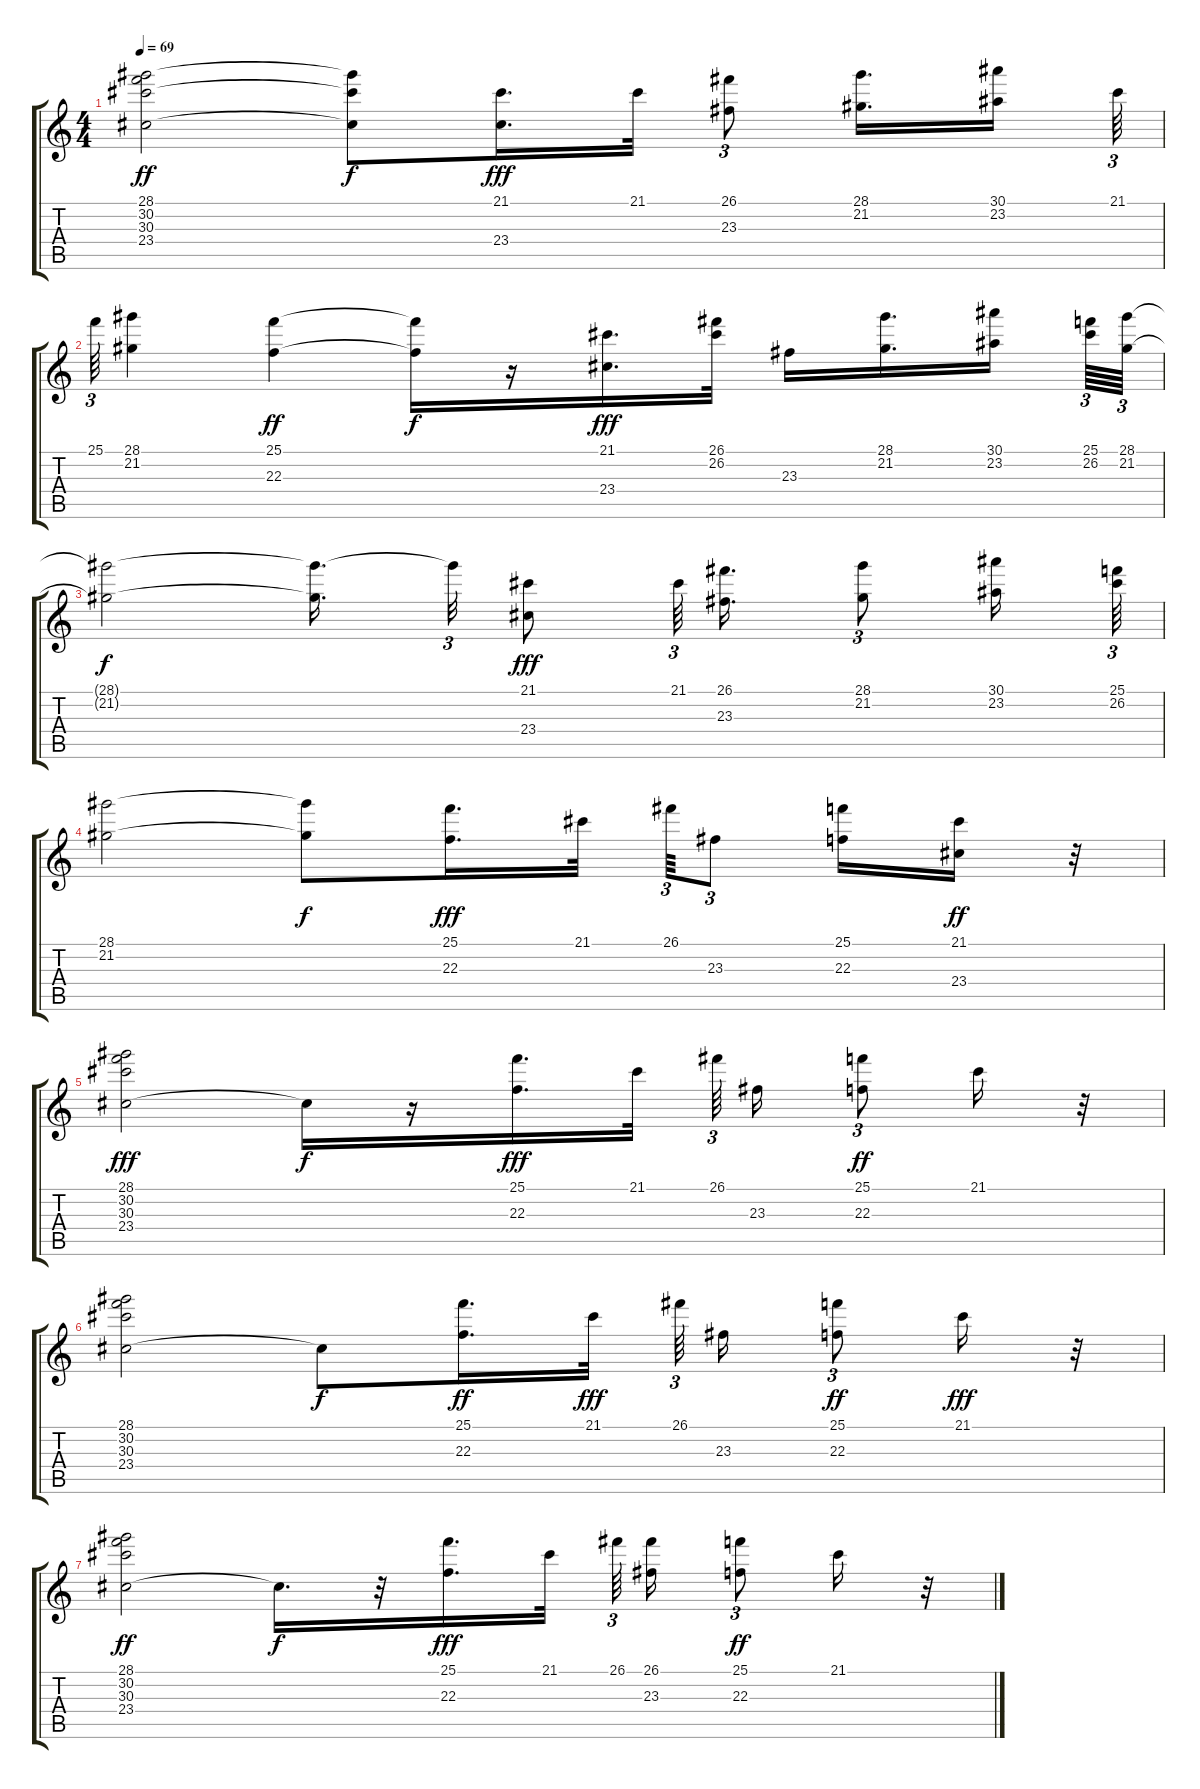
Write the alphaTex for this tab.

\track "" {instrument brightacousticpiano}
\staff {score tabs}
\tuning (E4 B3 G3 D3 A2 E2) {hide}
\ts (4 4)
\tempo 69
\clef g2
\ks c
(28.1 30.2 30.3 23.4).2{dy ff} (28.1{t} 30.3{t} 23.4{t}).8{dy f} (21.1 23.4).16{d dy fff} 21.1.32 (26.1 23.3).8{tu (3 2)} (28.1 21.2).16{d} (30.1 23.2).16{beam splitsecondary} 21.1.64{tu (3 2)} |
25.1.64{tu (3 2)} (28.1 21.2).4 (25.1 22.3).4{dy ff} (25.1{t} 22.3{t}).16{dy f} r.16 (21.1 23.4).16{d dy fff} (26.1 26.2).32 23.3.16 (28.1 21.2).16{d} (30.1 23.2).16{beam splitsecondary} (25.1 26.2).64{tu (3 2)} (28.1 21.2).64{tu (3 2)} |
(28.1{t} 21.2{t}).2{dy f} (28.1{t} 21.2{t}).16{d beam splitsecondary} 28.1{t}.32{tu (3 2)} (21.1 23.4).8{dy fff} 21.1.64{tu (3 2)} (26.1 23.3).16{d} (28.1 21.2).8{tu (3 2)} (30.1 23.2).16 (25.1 26.2).64{tu (3 2)} |
(28.1 21.2).2 (28.1{t} 21.2{t}).8{dy f} (25.1 22.3).16{d dy fff} 21.1.32 26.1.64{tu (3 2)} 23.3.8{tu (3 2)} (25.1 22.3).16 (21.1 23.4).16{dy ff} r.32 |
(28.1 30.2 30.3 23.4).2{dy fff} 23.4{t}.16{dy f} r.16 (25.1 22.3).16{d dy fff} 21.1.32 26.1.64{tu (3 2) beam splitsecondary} 23.3.16 (25.1 22.3).8{tu (3 2) dy ff} 21.1.16 r.32 |
(28.1 30.2 30.3 23.4).2 23.4{t}.8{dy f} (25.1 22.3).16{d dy ff} 21.1.32{dy fff} 26.1.64{tu (3 2) beam splitsecondary} 23.3.16 (25.1 22.3).8{tu (3 2) dy ff} 21.1.16{dy fff} r.32 |
(28.1 30.2 30.3 23.4).2{dy ff} 23.4{t}.16{d dy f} r.32 (25.1 22.3).16{d dy fff} 21.1.32 26.1.64{tu (3 2) beam splitsecondary} (26.1 23.3).16 (25.1 22.3).8{tu (3 2) dy ff} 21.1.16 r.32
